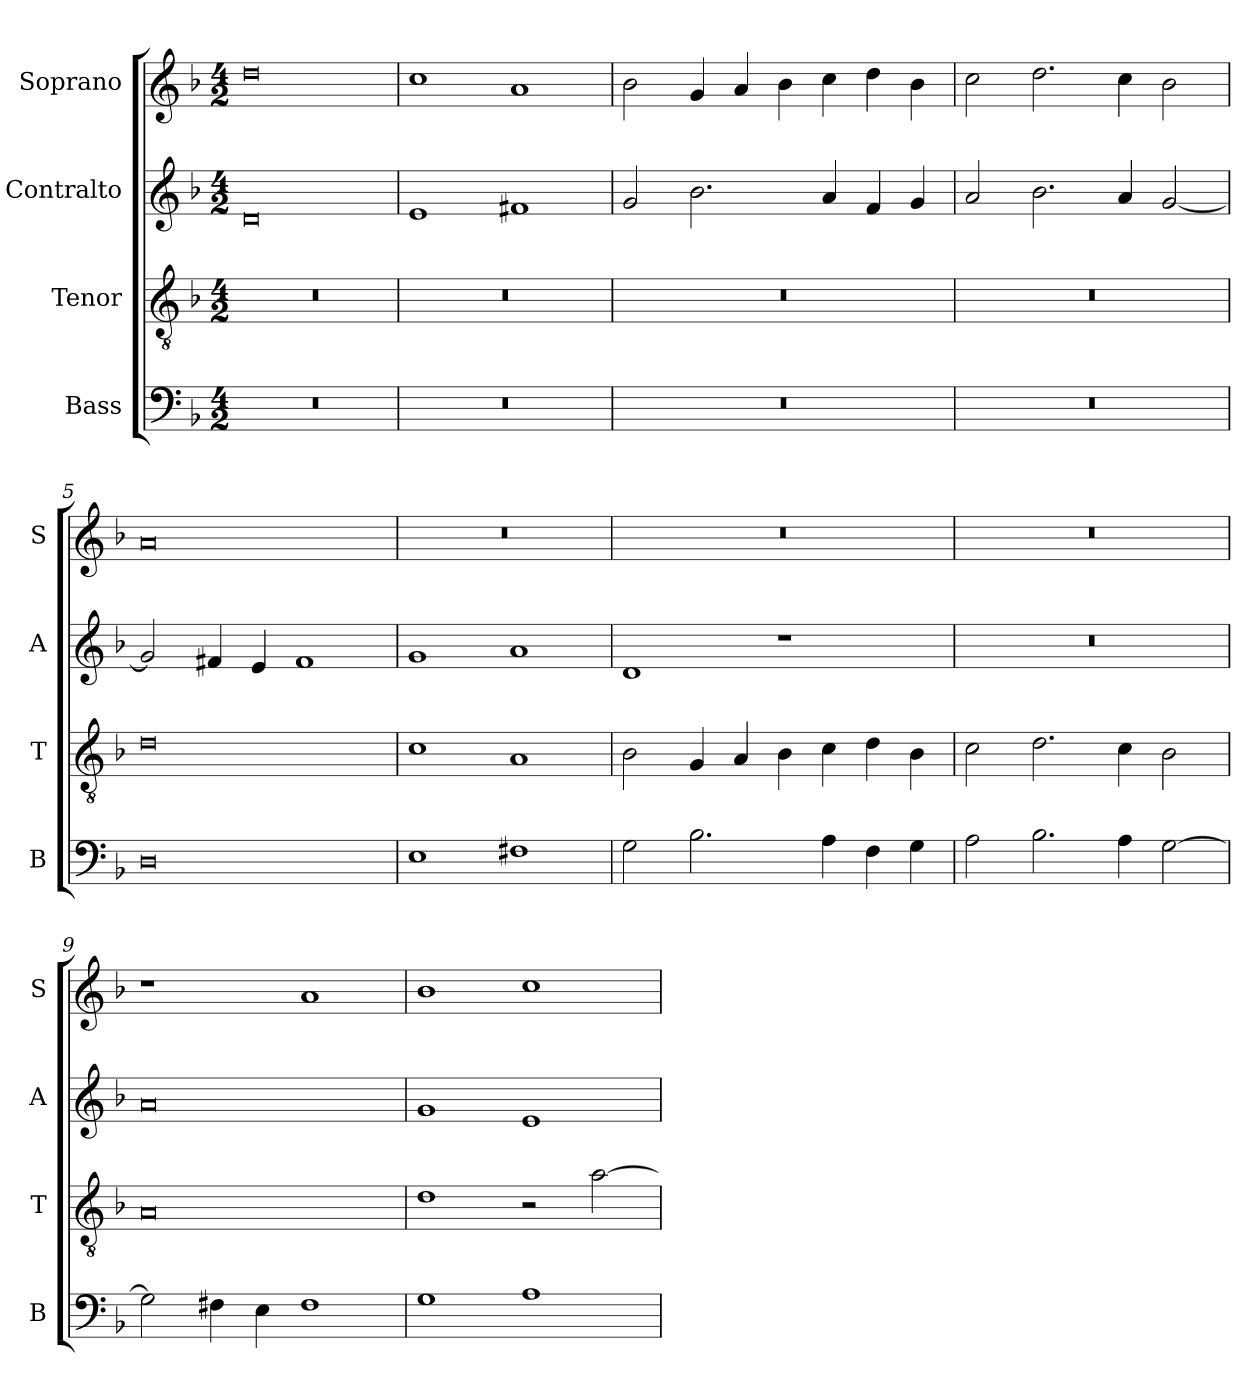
**kern	**kern	**kern	**kern
*part4	*part3	*part2	*part1
*staff4	*staff3	*staff2	*staff1
*I"Bass	*I"Tenor	*I"Contralto	*I"Soprano
*I'B	*I'T	*I'A	*I'S
*clefF4	*clefGv2	*clefG2	*clefG2
*k[b-]	*k[b-]	*k[b-]	*k[b-]
*G:dor	*G:dor	*G:dor	*G:dor
*M4/2	*M4/2	*M4/2	*M4/2
=1	=1	=1	=1
0r	0r	0d	0dd
=2	=2	=2	=2
0r	0r	1e	1cc
.	.	1f#X	1a
=3	=3	=3	=3
0r	0r	2g	2b-
.	.	2.b-	4g
.	.	.	4a
.	.	.	4b-
.	.	4a	4cc
.	.	4f	4dd
.	.	4g	4b-
=4	=4	=4	=4
0r	0r	2a	2cc
.	.	2.b-	2.dd
.	.	4a	4cc
.	.	[2g	2b-
=5	=5	=5	=5
0D	0d	2g]	0a
.	.	4f#X	.
.	.	4e	.
.	.	1f#	.
=6	=6	=6	=6
1E	1c	1g	0r
1F#X	1A	1a	.
=7	=7	=7	=7
2G	2B-	1d	0r
2.B-	4G	.	.
.	4A	.	.
.	4B-	1r	.
4A	4c	.	.
4F	4d	.	.
4G	4B-	.	.
=8	=8	=8	=8
2A	2c	0r	0r
2.B-	2.d	.	.
4A	4c	.	.
[2G	2B-	.	.
=9	=9	=9	=9
2G]	0A	0a	1r
4F#X	.	.	.
4E	.	.	.
1F#	.	.	1a
=10	=10	=10	=10
1G	1d	1g	1b-
1A	2r	1e	1cc
.	[2a	.	.
=	=	=	=
*-	*-	*-	*-
